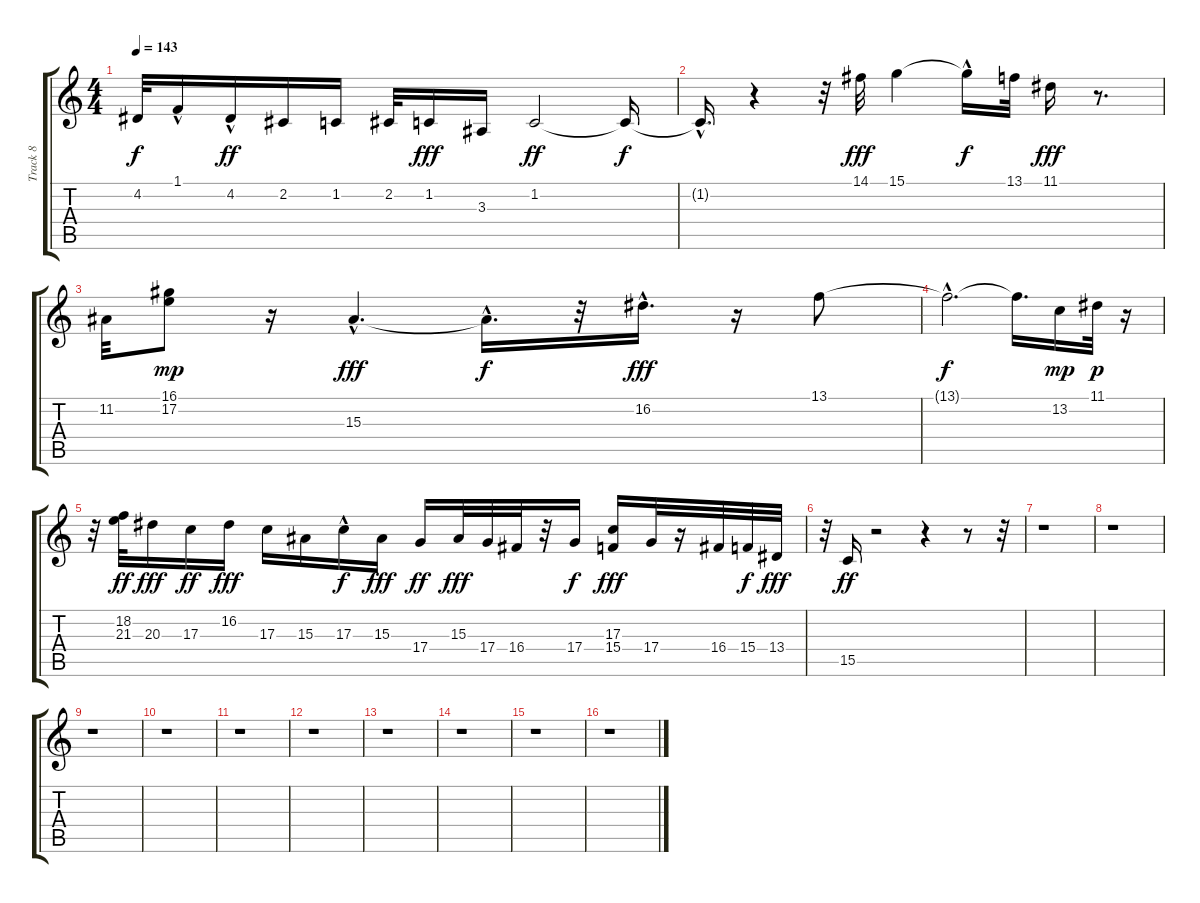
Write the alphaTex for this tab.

\track ("Track 8" "Track 8") {instrument rockorgan}
\staff {score tabs}
\tuning (E4 B3 G3 D3 A2 E2) {hide}
\ts (4 4)
\tempo 143
\clef g2
\ks c
4.2{t}.32{dy f} 1.1{hac}.16 4.2{hac}.16{dy ff} 2.2.16 1.2.16 2.2.32 1.2.16{dy fff} 3.3.16 1.2.2{dy ff} 1.2{t}.16{dy f} |
1.2{hac t}.16{d} r.4 r.32 14.1.32{dy fff} 15.1.4 15.1{hac t}.16{dy f} 13.1.32 11.1.16{dy fff} r.8{d} |
11.2.32 (16.1 17.2).8{dy mp} r.16 15.3{hac}.4{d dy fff} 15.3{hac t}.16{d dy f} r.32 16.2{hac}.16{d dy fff} r.16 13.1.8 |
13.1{hac t}.2{d dy f} 13.1{t}.16{d} 13.2.16{dy mp} 11.1.32{dy p} r.16 |
r.32 (18.2 21.3).32{dy ff} 20.3.16{dy fff} 17.3.16{dy ff} 16.2.16{dy fff} 17.3.16 15.3.16 17.3{hac}.16{dy f} 15.3.16{dy fff} 17.4.16{dy ff} 15.3.32{dy fff} 17.4.32 16.4.32 r.32 17.4.16{dy f} (17.3 15.4).16{dy fff} 17.4.32 r.16 16.4.32 15.4.32{dy f} 13.4.32{dy fff} |
r.32 15.5.16{dy ff} r.2 r.4 r.8 r.32 |
r.1 |
r.1 |
r.1 |
r.1 |
r.1 |
r.1 |
r.1 |
r.1 |
r.1 |
r.1
